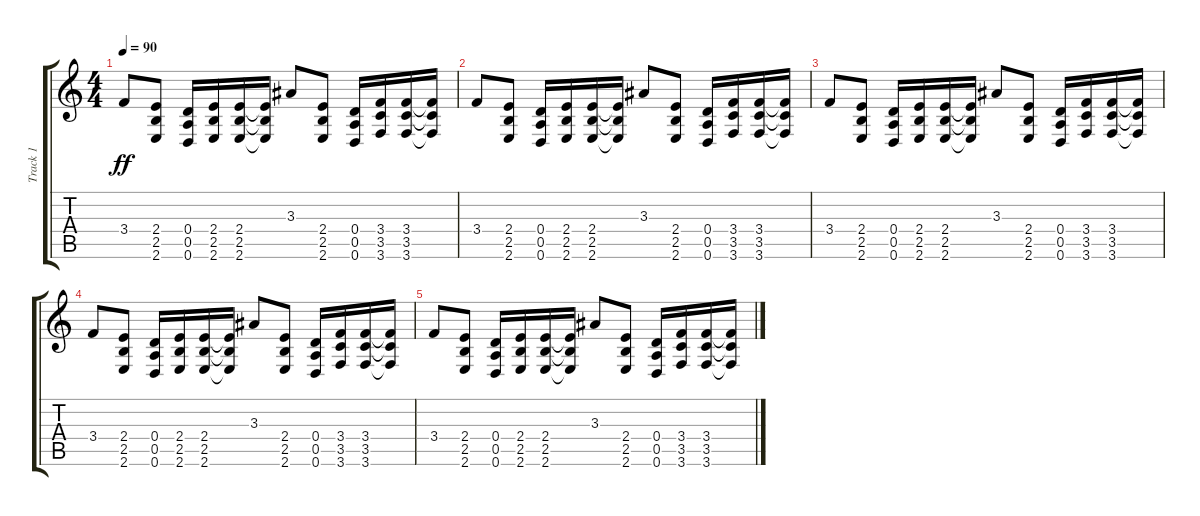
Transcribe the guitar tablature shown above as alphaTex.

\track ("Track 1" "Track 1") {instrument distortionguitar}
\staff {score tabs}
\tuning (E4 B3 G3 D3 A2 D2) {hide}
\ts (4 4)
\tempo 90
\clef g2
\ks c
3.4.8{dy ff} (2.4 2.5 2.6).8 (0.4 0.5 0.6).16 (2.4 2.5 2.6).16 (2.4 2.5 2.6).16 (2.4{t} 2.5{t} 2.6{t}).16 3.3.8 (2.4 2.5 2.6).8 (0.4 0.5 0.6).16 (3.4 3.5 3.6).16 (3.4 3.5 3.6).16 (3.4{t} 3.5{t} 3.6{t}).16 |
3.4.8 (2.4 2.5 2.6).8 (0.4 0.5 0.6).16 (2.4 2.5 2.6).16 (2.4 2.5 2.6).16 (2.4{t} 2.5{t} 2.6{t}).16 3.3.8 (2.4 2.5 2.6).8 (0.4 0.5 0.6).16 (3.4 3.5 3.6).16 (3.4 3.5 3.6).16 (3.4{t} 3.5{t} 3.6{t}).16 |
3.4.8 (2.4 2.5 2.6).8 (0.4 0.5 0.6).16 (2.4 2.5 2.6).16 (2.4 2.5 2.6).16 (2.4{t} 2.5{t} 2.6{t}).16 3.3.8 (2.4 2.5 2.6).8 (0.4 0.5 0.6).16 (3.4 3.5 3.6).16 (3.4 3.5 3.6).16 (3.4{t} 3.5{t} 3.6{t}).16 |
3.4.8 (2.4 2.5 2.6).8 (0.4 0.5 0.6).16 (2.4 2.5 2.6).16 (2.4 2.5 2.6).16 (2.4{t} 2.5{t} 2.6{t}).16 3.3.8 (2.4 2.5 2.6).8 (0.4 0.5 0.6).16 (3.4 3.5 3.6).16 (3.4 3.5 3.6).16 (3.4{t} 3.5{t} 3.6{t}).16 |
3.4.8 (2.4 2.5 2.6).8 (0.4 0.5 0.6).16 (2.4 2.5 2.6).16 (2.4 2.5 2.6).16 (2.4{t} 2.5{t} 2.6{t}).16 3.3.8 (2.4 2.5 2.6).8 (0.4 0.5 0.6).16 (3.4 3.5 3.6).16 (3.4 3.5 3.6).16 (3.4{t} 3.5{t} 3.6{t}).16
